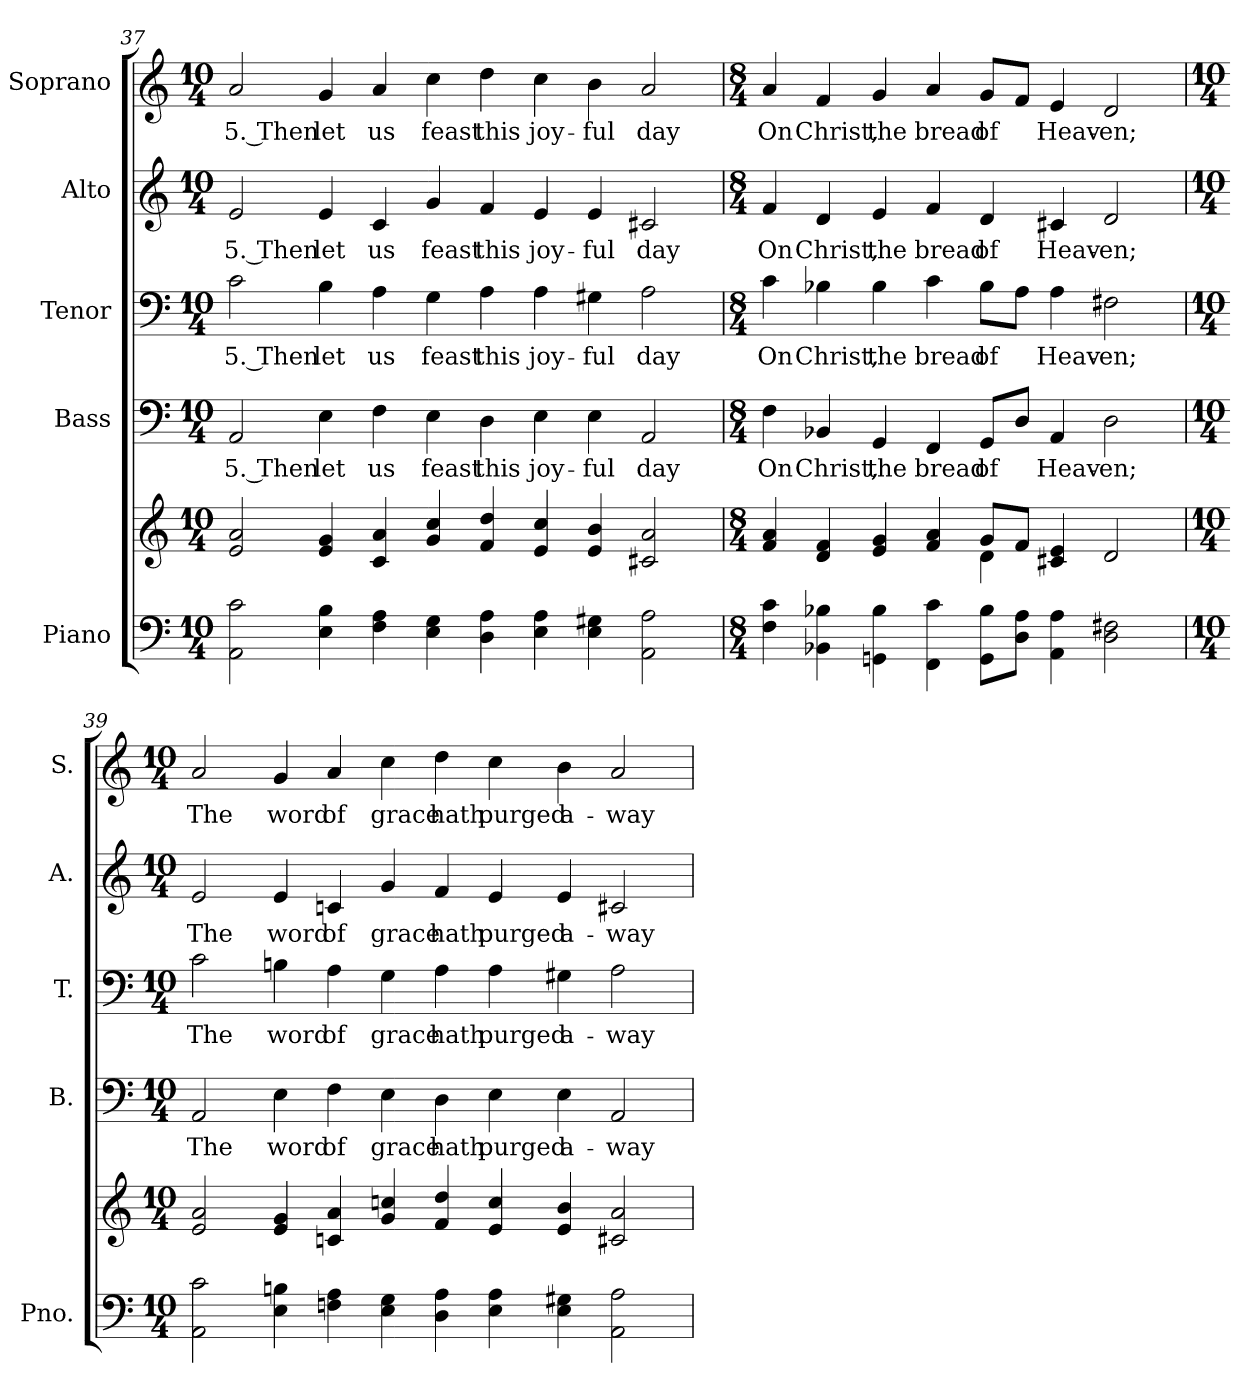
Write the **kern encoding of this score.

**kern	**kern	**kern	**text	**kern	**text	**kern	**text	**kern	**text
*part5	*part5	*part4	*part4	*part3	*part3	*part2	*part2	*part1	*part1
*staff6	*staff5	*staff4	*staff4	*staff3	*staff3	*staff2	*staff2	*staff1	*staff1
*I"Piano	*	*I"Bass	*	*I"Tenor	*	*I"Alto	*	*I"Soprano	*
*I'Pno.	*	*I'B.	*	*I'T.	*	*I'A.	*	*I'S.	*
!!LO:PB:g=z
*clefF4	*clefG2	*clefF4	*	*clefF4	*	*clefG2	*	*clefG2	*
*k[]	*k[]	*k[]	*	*k[]	*	*k[]	*	*k[]	*
*C:	*C:	*C:	*	*C:	*	*C:	*	*C:	*
*M10/4	*M10/4	*M10/4	*	*M10/4	*	*M10/4	*	*M10/4	*
=37	=37	=37	=37	=37	=37	=37	=37	=37	=37
!	!	!	!LO:LY:b:color=#000000	!	!	!	!	!	!
!	!	!	!	!	!LO:LY:b:color=#000000	!	!	!	!
!	!	!	!	!	!	!	!LO:LY:b:color=#000000	!	!
!	!	!	!	!	!	!	!	!	!LO:LY:b:color=#000000
2AAi\ 2ci	2ei/ 2ai	2AAi/	5. Then	2ci\	5. Then	2ei/	5. Then	2ai/	5. Then
!	!	!	!LO:LY:b:color=#000000	!	!	!	!	!	!
!	!	!	!	!	!LO:LY:b:color=#000000	!	!	!	!
!	!	!	!	!	!	!	!LO:LY:b:color=#000000	!	!
!	!	!	!	!	!	!	!	!	!LO:LY:b:color=#000000
4Ei\ 4Bi	4ei/ 4gi	4Ei\	let	4Bi\	let	4ei/	let	4gi/	let
!	!	!	!LO:LY:b:color=#000000	!	!	!	!	!	!
!	!	!	!	!	!LO:LY:b:color=#000000	!	!	!	!
!	!	!	!	!	!	!	!LO:LY:b:color=#000000	!	!
!	!	!	!	!	!	!	!	!	!LO:LY:b:color=#000000
4Fi\ 4Ai	4ci/ 4ai	4Fi\	us	4Ai\	us	4ci/	us	4ai/	us
!	!	!	!LO:LY:b:color=#000000	!	!	!	!	!	!
!	!	!	!	!	!LO:LY:b:color=#000000	!	!	!	!
!	!	!	!	!	!	!	!LO:LY:b:color=#000000	!	!
!	!	!	!	!	!	!	!	!	!LO:LY:b:color=#000000
4Ei\ 4Gi	4gi/ 4cci	4Ei\	feast	4Gi\	feast	4gi/	feast	4cci\	feast
!	!	!	!LO:LY:b:color=#000000	!	!	!	!	!	!
!	!	!	!	!	!LO:LY:b:color=#000000	!	!	!	!
!	!	!	!	!	!	!	!LO:LY:b:color=#000000	!	!
!	!	!	!	!	!	!	!	!	!LO:LY:b:color=#000000
4Di\ 4Ai	4fi/ 4ddi	4Di\	this	4Ai\	this	4fi/	this	4ddi\	this
!	!	!	!LO:LY:b:color=#000000	!	!	!	!	!	!
!	!	!	!	!	!LO:LY:b:color=#000000	!	!	!	!
!	!	!	!	!	!	!	!LO:LY:b:color=#000000	!	!
!	!	!	!	!	!	!	!	!	!LO:LY:b:color=#000000
4Ei\ 4Ai	4ei/ 4cci	4Ei\	joy-	4Ai\	joy-	4ei/	joy-	4cci\	joy-
!	!	!	!LO:LY:b:color=#000000	!	!	!	!	!	!
!	!	!	!	!	!LO:LY:b:color=#000000	!	!	!	!
!	!	!	!	!	!	!	!LO:LY:b:color=#000000	!	!
!	!	!	!	!	!	!	!	!	!LO:LY:b:color=#000000
4Ei\ 4G#Xi	4ei/ 4bi	4Ei\	-ful	4G#Xi\	-ful	4ei/	-ful	4bi\	-ful
!	!	!	!LO:LY:b:color=#000000	!	!	!	!	!	!
!	!	!	!	!	!LO:LY:b:color=#000000	!	!	!	!
!	!	!	!	!	!	!	!LO:LY:b:color=#000000	!	!
!	!	!	!	!	!	!	!	!	!LO:LY:b:color=#000000
2AAi\ 2Ai	2c#Xi/ 2ai	2AAi/	day	2Ai\	day	2c#Xi/	day	2ai/	day
!!LO:PB:g=z
=38	=38	=38	=38	=38	=38	=38	=38	=38	=38
*M8/4	*M8/4	*M8/4	*	*M8/4	*	*M8/4	*	*M8/4	*
*	*^	*	*	*	*	*	*	*	*
!	!	!	!	!LO:LY:b:color=#000000	!	!	!	!	!	!
!	!	!	!	!	!	!LO:LY:b:color=#000000	!	!	!	!
!	!	!	!	!	!	!	!	!LO:LY:b:color=#000000	!	!
!	!	!	!	!	!	!	!	!	!	!LO:LY:b:color=#000000
4Fi\ 4ci	4fi/ 4ai	1ryy	4Fi\	On	4ci\	On	4fi/	On	4ai/	On
!	!	!	!	!LO:LY:b:color=#000000	!	!	!	!	!	!
!	!	!	!	!	!	!LO:LY:b:color=#000000	!	!	!	!
!	!	!	!	!	!	!	!	!LO:LY:b:color=#000000	!	!
!	!	!	!	!	!	!	!	!	!	!LO:LY:b:color=#000000
4BB-Xi\ 4B-Xi	4di/ 4fi	.	4BB-Xi/	Christ,	4B-Xi\	Christ,	4di/	Christ,	4fi/	Christ,
!	!	!	!	!LO:LY:b:color=#000000	!	!	!	!	!	!
!	!	!	!	!	!	!LO:LY:b:color=#000000	!	!	!	!
!	!	!	!	!	!	!	!	!LO:LY:b:color=#000000	!	!
!	!	!	!	!	!	!	!	!	!	!LO:LY:b:color=#000000
4GGni\ 4B-i	4ei/ 4gi	.	4GGi/	the	4B-i\	the	4ei/	the	4gi/	the
!	!	!	!	!LO:LY:b:color=#000000	!	!	!	!	!	!
!	!	!	!	!	!	!LO:LY:b:color=#000000	!	!	!	!
!	!	!	!	!	!	!	!	!LO:LY:b:color=#000000	!	!
!	!	!	!	!	!	!	!	!	!	!LO:LY:b:color=#000000
4FFi\ 4ci	4fi/ 4ai	.	4FFi/	bread	4ci\	bread	4fi/	bread	4ai/	bread
!	!	!	!	!LO:LY:b:color=#000000	!	!	!	!	!	!
!	!	!	!	!	!	!LO:LY:b:color=#000000	!	!	!	!
!	!	!	!	!	!	!	!	!LO:LY:b:color=#000000	!	!
!	!	!	!	!	!	!	!	!	!	!LO:LY:b:color=#000000
8GGi\ 8B-iL	8gi/L	4di\	8GGi/L	of	8B-i\L	of	4di/	of	8gi/L	of
8Di\ 8AiJ	8fi/J	.	8Di/J	.	8Ai\J	.	.	.	8fi/J	.
!	!	!	!	!LO:LY:b:color=#000000	!	!	!	!	!	!
!	!	!	!	!	!	!LO:LY:b:color=#000000	!	!	!	!
!	!	!	!	!	!	!	!	!LO:LY:b:color=#000000	!	!
!	!	!	!	!	!	!	!	!	!	!LO:LY:b:color=#000000
4AAi\ 4Ai	4c#Xi/ 4ei	4ryy	4AAi/	Heav-	4Ai\	Heav-	4c#Xi/	Heav-	4ei/	Heav-
!	!	!	!	!LO:LY:b:color=#000000	!	!	!	!	!	!
!	!	!	!	!	!	!LO:LY:b:color=#000000	!	!	!	!
!	!	!	!	!	!	!	!	!LO:LY:b:color=#000000	!	!
!	!	!	!	!	!	!	!	!	!	!LO:LY:b:color=#000000
2Di\ 2F#Xi	2di/	2ryy	2Di\	-en;	2F#Xi\	-en;	2di/	-en;	2di/	-en;
*	*v	*v	*	*	*	*	*	*	*	*
!!LO:PB:g=z
=39	=39	=39	=39	=39	=39	=39	=39	=39	=39
*M10/4	*M10/4	*M10/4	*	*M10/4	*	*M10/4	*	*M10/4	*
*	*^	*	*	*	*	*	*	*	*
!	!	!	!	!LO:LY:b:color=#000000	!	!	!	!	!	!
*	*v	*v	*	*	*	*	*	*	*	*
*	*^	*	*	*	*	*	*	*	*
!	!	!	!	!	!	!LO:LY:b:color=#000000	!	!	!	!
*	*v	*v	*	*	*	*	*	*	*	*
*	*^	*	*	*	*	*	*	*	*
!	!	!	!	!	!	!	!	!LO:LY:b:color=#000000	!	!
*	*v	*v	*	*	*	*	*	*	*	*
*	*^	*	*	*	*	*	*	*	*
!	!	!	!	!	!	!	!	!	!	!LO:LY:b:color=#000000
*	*v	*v	*	*	*	*	*	*	*	*
2AAi\ 2ci	2ei/ 2ai	2AAi/	The	2ci\	The	2ei/	The	2ai/	The
!	!	!	!LO:LY:b:color=#000000	!	!	!	!	!	!
!	!	!	!	!	!LO:LY:b:color=#000000	!	!	!	!
!	!	!	!	!	!	!	!LO:LY:b:color=#000000	!	!
!	!	!	!	!	!	!	!	!	!LO:LY:b:color=#000000
4Ei\ 4Bni	4ei/ 4gi	4Ei\	word	4Bni\	word	4ei/	word	4gi/	word
!	!	!	!LO:LY:b:color=#000000	!	!	!	!	!	!
!	!	!	!	!	!LO:LY:b:color=#000000	!	!	!	!
!	!	!	!	!	!	!	!LO:LY:b:color=#000000	!	!
!	!	!	!	!	!	!	!	!	!LO:LY:b:color=#000000
4Fni\ 4Ai	4cni/ 4ai	4Fi\	of	4Ai\	of	4cni/	of	4ai/	of
!	!	!	!LO:LY:b:color=#000000	!	!	!	!	!	!
!	!	!	!	!	!LO:LY:b:color=#000000	!	!	!	!
!	!	!	!	!	!	!	!LO:LY:b:color=#000000	!	!
!	!	!	!	!	!	!	!	!	!LO:LY:b:color=#000000
4Ei\ 4Gi	4gi/ 4ccni	4Ei\	grace	4Gi\	grace	4gi/	grace	4cci\	grace
!	!	!	!LO:LY:b:color=#000000	!	!	!	!	!	!
!	!	!	!	!	!LO:LY:b:color=#000000	!	!	!	!
!	!	!	!	!	!	!	!LO:LY:b:color=#000000	!	!
!	!	!	!	!	!	!	!	!	!LO:LY:b:color=#000000
4Di\ 4Ai	4fi/ 4ddi	4Di\	hath	4Ai\	hath	4fi/	hath	4ddi\	hath
!	!	!	!LO:LY:b:color=#000000	!	!	!	!	!	!
!	!	!	!	!	!LO:LY:b:color=#000000	!	!	!	!
!	!	!	!	!	!	!	!LO:LY:b:color=#000000	!	!
!	!	!	!	!	!	!	!	!	!LO:LY:b:color=#000000
4Ei\ 4Ai	4ei/ 4cci	4Ei\	purged	4Ai\	purged	4ei/	purged	4cci\	purged
!	!	!	!LO:LY:b:color=#000000	!	!	!	!	!	!
!	!	!	!	!	!LO:LY:b:color=#000000	!	!	!	!
!	!	!	!	!	!	!	!LO:LY:b:color=#000000	!	!
!	!	!	!	!	!	!	!	!	!LO:LY:b:color=#000000
4Ei\ 4G#Xi	4ei/ 4bi	4Ei\	a-	4G#Xi\	a-	4ei/	a-	4bi\	a-
!	!	!	!LO:LY:b:color=#000000	!	!	!	!	!	!
!	!	!	!	!	!LO:LY:b:color=#000000	!	!	!	!
!	!	!	!	!	!	!	!LO:LY:b:color=#000000	!	!
!	!	!	!	!	!	!	!	!	!LO:LY:b:color=#000000
2AAi\ 2Ai	2c#Xi/ 2ai	2AAi/	-way	2Ai\	-way	2c#Xi/	-way	2ai/	-way
=	=	=	=	=	=	=	=	=	=
*-	*-	*-	*-	*-	*-	*-	*-	*-	*-
